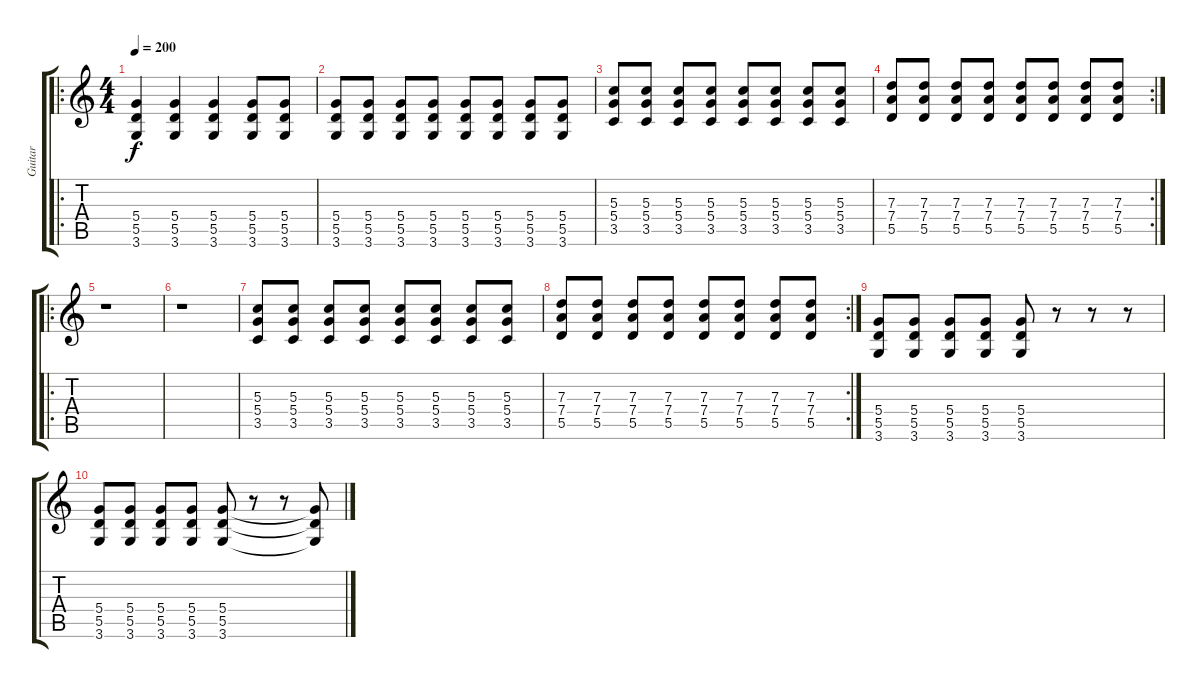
\track ("Guitar" "Guitar") {instrument overdrivenguitar}
\staff {score tabs}
\tuning (E4 B3 G3 D3 A2 E2) {hide}
\ro
\ts (4 4)
\tempo 200
\clef g2
\ks c
(5.4 5.5 3.6).4{dy f} (5.4 5.5 3.6).4 (5.4 5.5 3.6).4 (5.4 5.5 3.6).8 (5.4 5.5 3.6).8 |
(5.4 5.5 3.6).8 (5.4 5.5 3.6).8 (5.4 5.5 3.6).8 (5.4 5.5 3.6).8 (5.4 5.5 3.6).8 (5.4 5.5 3.6).8 (5.4 5.5 3.6).8 (5.4 5.5 3.6).8 |
(5.3 5.4 3.5).8 (5.3 5.4 3.5).8 (5.3 5.4 3.5).8 (5.3 5.4 3.5).8 (5.3 5.4 3.5).8 (5.3 5.4 3.5).8 (5.3 5.4 3.5).8 (5.3 5.4 3.5).8 |
\rc 2
(7.3 7.4 5.5).8 (7.3 7.4 5.5).8 (7.3 7.4 5.5).8 (7.3 7.4 5.5).8 (7.3 7.4 5.5).8 (7.3 7.4 5.5).8 (7.3 7.4 5.5).8 (7.3 7.4 5.5).8 |
\ro
r.1 |
r.1 |
(5.3 5.4 3.5).8 (5.3 5.4 3.5).8 (5.3 5.4 3.5).8 (5.3 5.4 3.5).8 (5.3 5.4 3.5).8 (5.3 5.4 3.5).8 (5.3 5.4 3.5).8 (5.3 5.4 3.5).8 |
\rc 2
(7.3 7.4 5.5).8 (7.3 7.4 5.5).8 (7.3 7.4 5.5).8 (7.3 7.4 5.5).8 (7.3 7.4 5.5).8 (7.3 7.4 5.5).8 (7.3 7.4 5.5).8 (7.3 7.4 5.5).8 |
(5.4 5.5 3.6).8 (5.4 5.5 3.6).8 (5.4 5.5 3.6).8 (5.4 5.5 3.6).8 (5.4 5.5 3.6).8 r.8 r.8 r.8 |
(5.4 5.5 3.6).8 (5.4 5.5 3.6).8 (5.4 5.5 3.6).8 (5.4 5.5 3.6).8 (5.4 5.5 3.6).8 r.8 r.8 (5.4{t} 5.5{t} 3.6{t}).8
